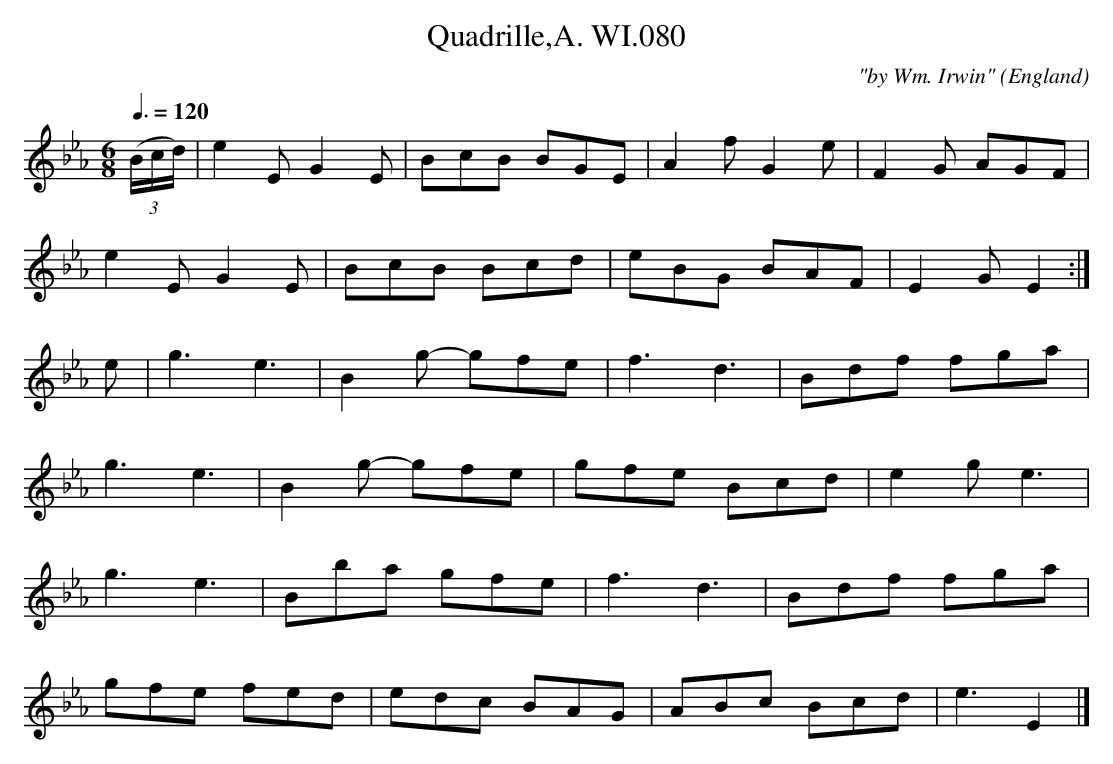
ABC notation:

X:1
T:Quadrille,A. WI.080
C:"by Wm. Irwin"
L:1/8
M:6/8
O:England
Q:3/8=120
K:Eb
((3B/c/d/)|e2E G2E|BcB BGE|A2fG2e|F2G AGF|!
e2E G2E|BcB Bcd|eBG BAF|E2G E2:|!
e|g3 e3|B2g- gfe|f3 d3|Bdf fga|!
g3 e3|B2g- gfe|gfe Bcd|e2g e3|!
g3 e3|Bba gfe|f3 d3|Bdf fga|!
gfe fed|edc BAG|ABc Bcd|e3 E2|]
